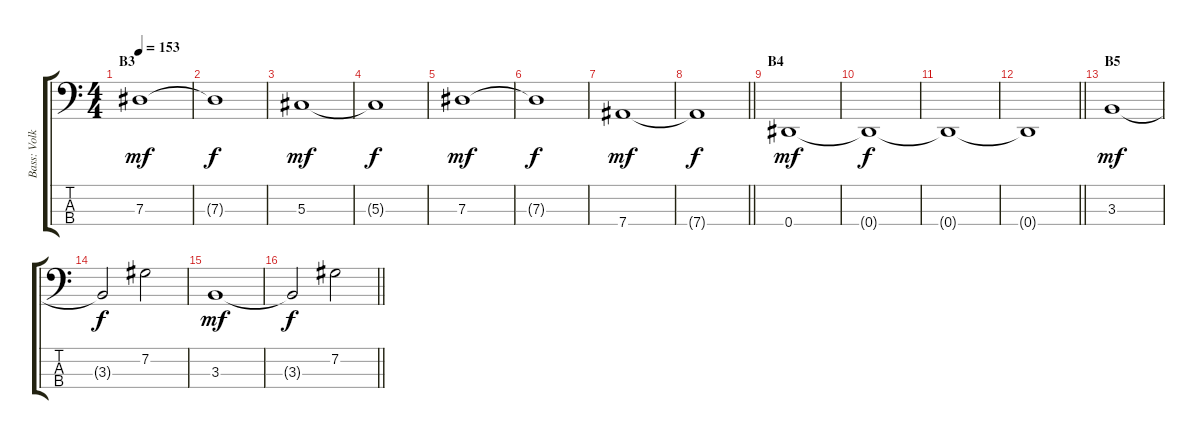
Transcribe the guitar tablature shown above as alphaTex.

\track ("Bass: Volker" "Bass: Volk") {instrument synthbass2}
\staff {score tabs}
\tuning (Gb2 Db2 Ab1 Eb1) {hide}
\ts (4 4)
\section ("" "B3")
\tempo 153
\clef f4
\ks c
7.3.1{dy mf} |
7.3{t}.1{dy f} |
5.3.1{dy mf} |
5.3{t}.1{dy f} |
7.3.1{dy mf} |
7.3{t}.1{dy f} |
7.4.1{dy mf} |
\barLineRight lightlight
7.4{t}.1{dy f} |
\section ("" "B4")
0.4.1{dy mf} |
0.4{t}.1{dy f} |
0.4{t}.1 |
\barLineRight lightlight
0.4{t}.1 |
\section ("" "B5")
3.3.1{dy mf} |
3.3{t}.2{dy f} 7.2.2 |
3.3.1{dy mf} |
\barLineRight lightlight
3.3{t}.2{dy f} 7.2.2
